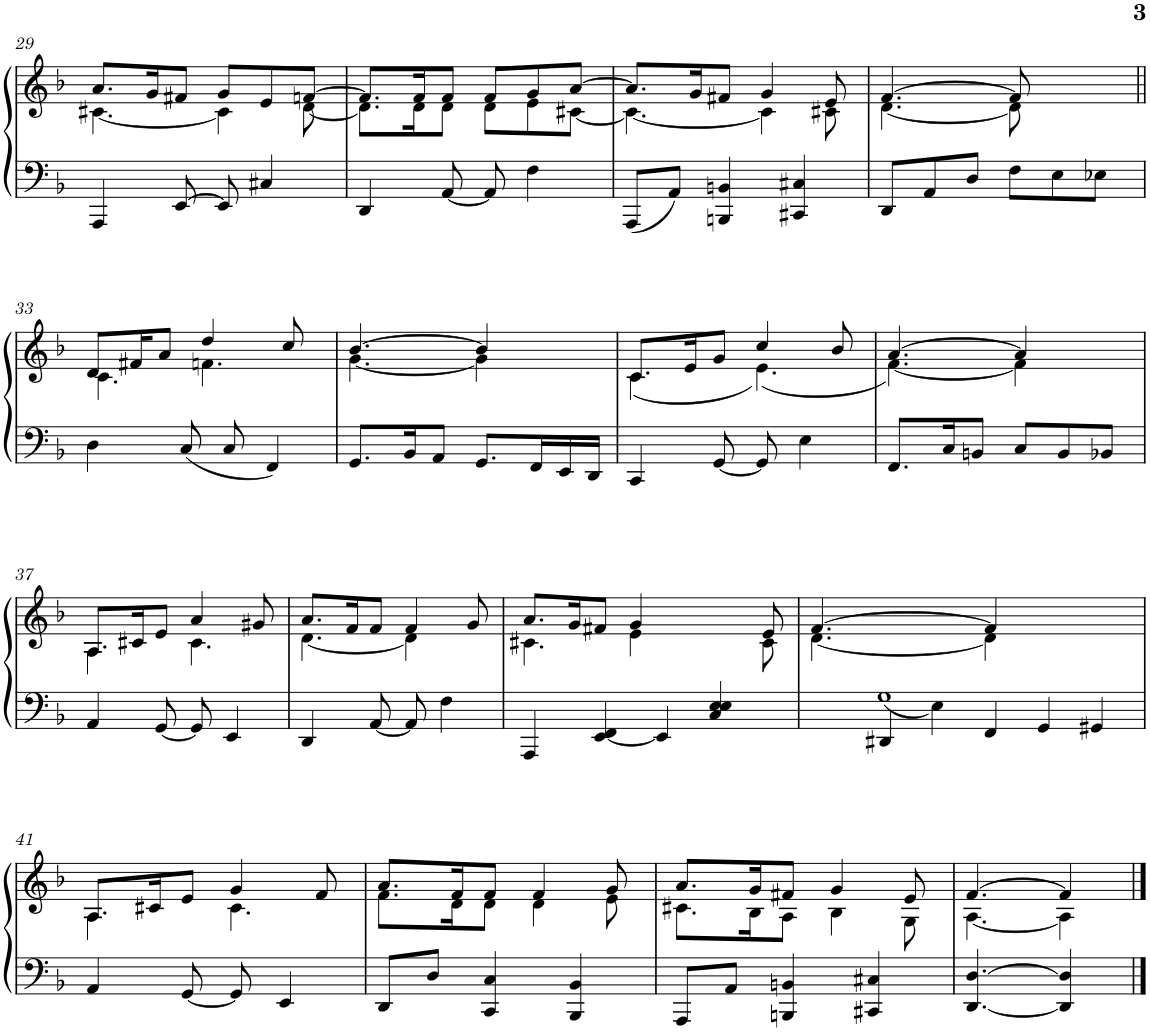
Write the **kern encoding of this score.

**kern	**kern
*part1	*part1
*staff2	*staff1
*I"Piano	*
*I'Pno	*
!!LO:PB:g=z
*clefF4	*clefG2
*k[b-]	*k[b-]
=29	=29
*	*^
4AAA/	8.a/L	[<4.c#X\
.	16g/K	.
[>8EE/	8f#X/J	.
8EE/]	8g/L	4c#\]
4C#X/	8e/	.
.	[>8fn/J	[<8d\
=30	=30	=30
4DD/	8.f/L]	8.d\L]
.	16f/K	16d\K
[<8AA/	8f/J	8d\J
8AA/]	8f/L	8d\L
4F\	8g/	8e\
.	[>8a/J	[<8c#X\J
=31	=31	=31
8AAA/L	8.a/L]	4.c#\_
8AA/J	.	.
.	16g/K	.
4BBBn/ 4BBn/	8f#X/J	.
.	4g/	4c#\]
4CC#X/ 4C#X/	.	.
.	8e/	8c#X\
=32	=32	=32
8DD/L	[>4.f/	[<4.d\
8AA/	.	.
8D/J	.	.
8F\L	8f/]	8d\]
8E\	4ryy	4ryy
8E-X\J	.	.
!!LO:LB:g=z
=33||	=33||	=33||
*	*	*^
4D\	8d/L	4.c\	16ryy
*	*	*v	*v
.	16f#X/K	.
.	8a/J	.
8C/	.	.
*	*	*^
.	4dd/	.	4.fn\
8C/	.	4.ryy	.
4FF/	.	.	.
.	8cc/	.	.
.	16ryy	.	16ryy
*	*	*v	*v
=34	=34	=34
8.GG/L	[>4.b-/	[<4.g\
16BB-/K	.	.
8AA/J	.	.
8.GG/L	4b-/]	4g\]
16FF/L	.	.
16EE/	8ryy	8ryy
16DD/JJ	.	.
=35	=35	=35
4CC/	8.c/L	(<4.c\
.	16e/K	.
[<8GG/	8g/J	.
8GG/]	4cc/	(<4.e\)
4E\	.	.
.	8b-/	.
=36	=36	=36
8.FF/L	[>4.a/	[<4.f\)
16C/K	.	.
8BBn/J	.	.
8C/L	4a/]	4f\]
8BB/	.	.
8BB-X/J	8ryy	8ryy
!!LO:LB:g=z	!!
=37	=37	=37
4AA/	8.A/L	4.A\
.	16c#X/K	.
[<8GG/	8e/J	.
8GG/]	4a/	4.c#\
4EE/	.	.
.	8g#X/	.
=38	=38	=38
4DD/	8.a/L	[<4.d\
.	16f/K	.
[<8AA/	8f/J	.
8AA/]	4f/	4d\]
4F\	.	.
.	8g/	8ryy
=39	=39	=39
4AAA/	8.a/L	4.c#X\
.	16g/K	.
[<4EE/ 4FF/	8f#X/J	.
.	4g/	4e\
4EE/]	.	.
.	4.ryy	4.ryy
4C/ 4E/ 4E/	.	.
8ryy	8e/	8c#\
=40	=40	=40
*^	*	*
4.ryy	4.ryy	[>4.f/	[<4.d\
[8%5G	4DD#X/	2ryy	2ryy
.	4E\	.	.
.	[8FF/	8f/_	8d\_
4.ryy	8ryy	8ryy	2ryy
.	4GG/	2ryy	.
4ryy	4GG#X/	.	.
.	.	.	8ryy
*v	*v	*	*
!!LO:LB:g=z	!!
=41	=41	=41
4AA/	8.A/L	4.A\
.	8f/]	.
4.G]	.	.
.	16c#X/K	.
.	8e/J	8d\]
.	4g/	4.c#\
8FF/]	.	.
[<8GG/	8f/	.
8GG/]	4.ryy	4.ryy
4EE/	.	.
=42	=42	=42
8DD/L	8.a/L	8.f\L
8D/J	.	.
.	16f/K	16d\K
4CC/ 4C/	8f/J	8d\J
.	4f/	4d\
4BBB-/ 4BB-/	.	.
.	8g/	8e\
=43	=43	=43
8AAA/L	8.a/L	8.c#X\L
8AA/J	.	.
.	16g/K	16B-\K
4BBBn/ 4BBn/	8f#X/J	8A\J
.	4g/	4B-\
4CC#X/ 4C#X/	.	.
.	8e/	8G\
=44	=44	=44
[<4.DD/ [>4.D/	[>4.f/	[<4.A\
4DD/] 4D/]	4f/]	4A\]
*	*v	*v
==	==
*-	*-
